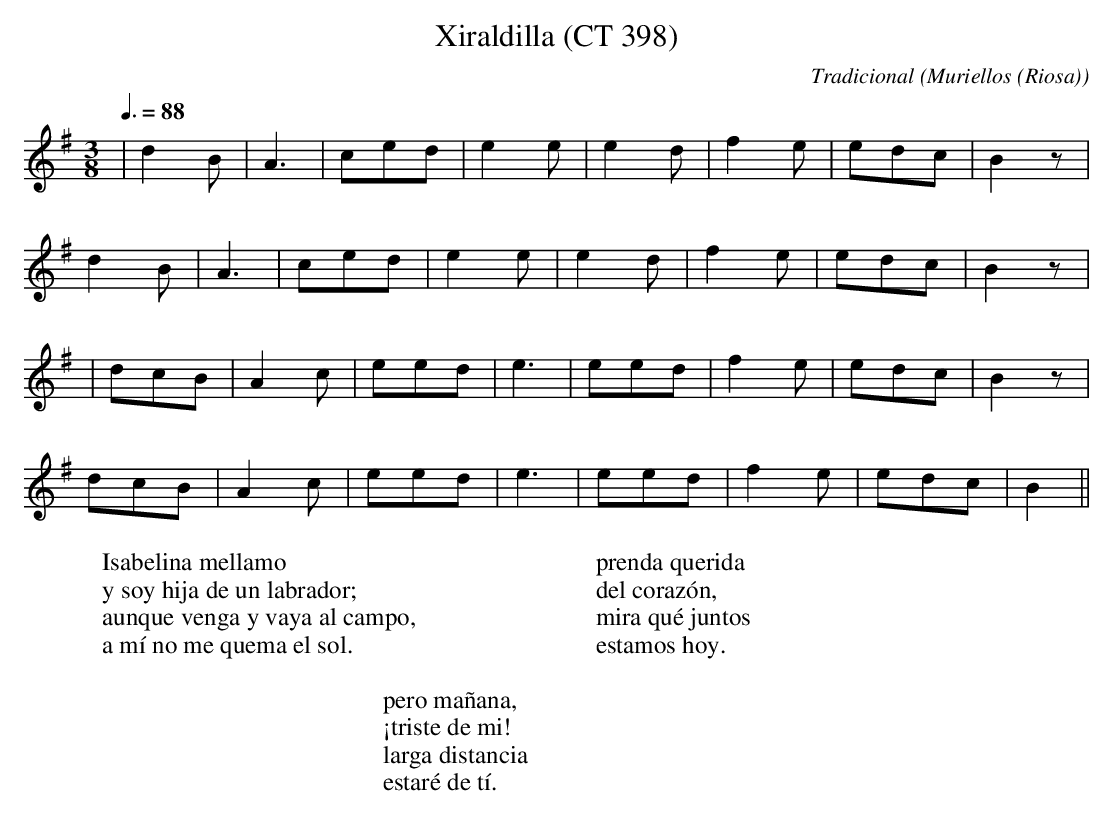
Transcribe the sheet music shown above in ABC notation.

X:1
T:Xiraldilla (CT 398)
C:Tradicional
O:Muriellos (Riosa)
M:3/8
L:1/8
Q:3/8=88
W:Isabelina mellamo
W:y soy hija de un labrador;
W:aunque venga y vaya al campo,
W:a mí no me quema el sol.
W:
W:prenda querida
W:del corazón,
W:mira qué juntos
W:estamos hoy.
W:
W:pero mañana,
W:¡triste de mi!
W:larga distancia
W:estaré de tí.
K:G
|d2 B|A3|ced|e2 e|e2 d|f2 e|edc|B2 z|
d2 B|A3|ced|e2 e|e2 d|f2 e|edc|B2 z|
|dcB|A2 c|eed|e3|eed|f2 e|edc|B2 z|
dcB|A2 c|eed|e3|eed|f2 e|edc|B2 ||
